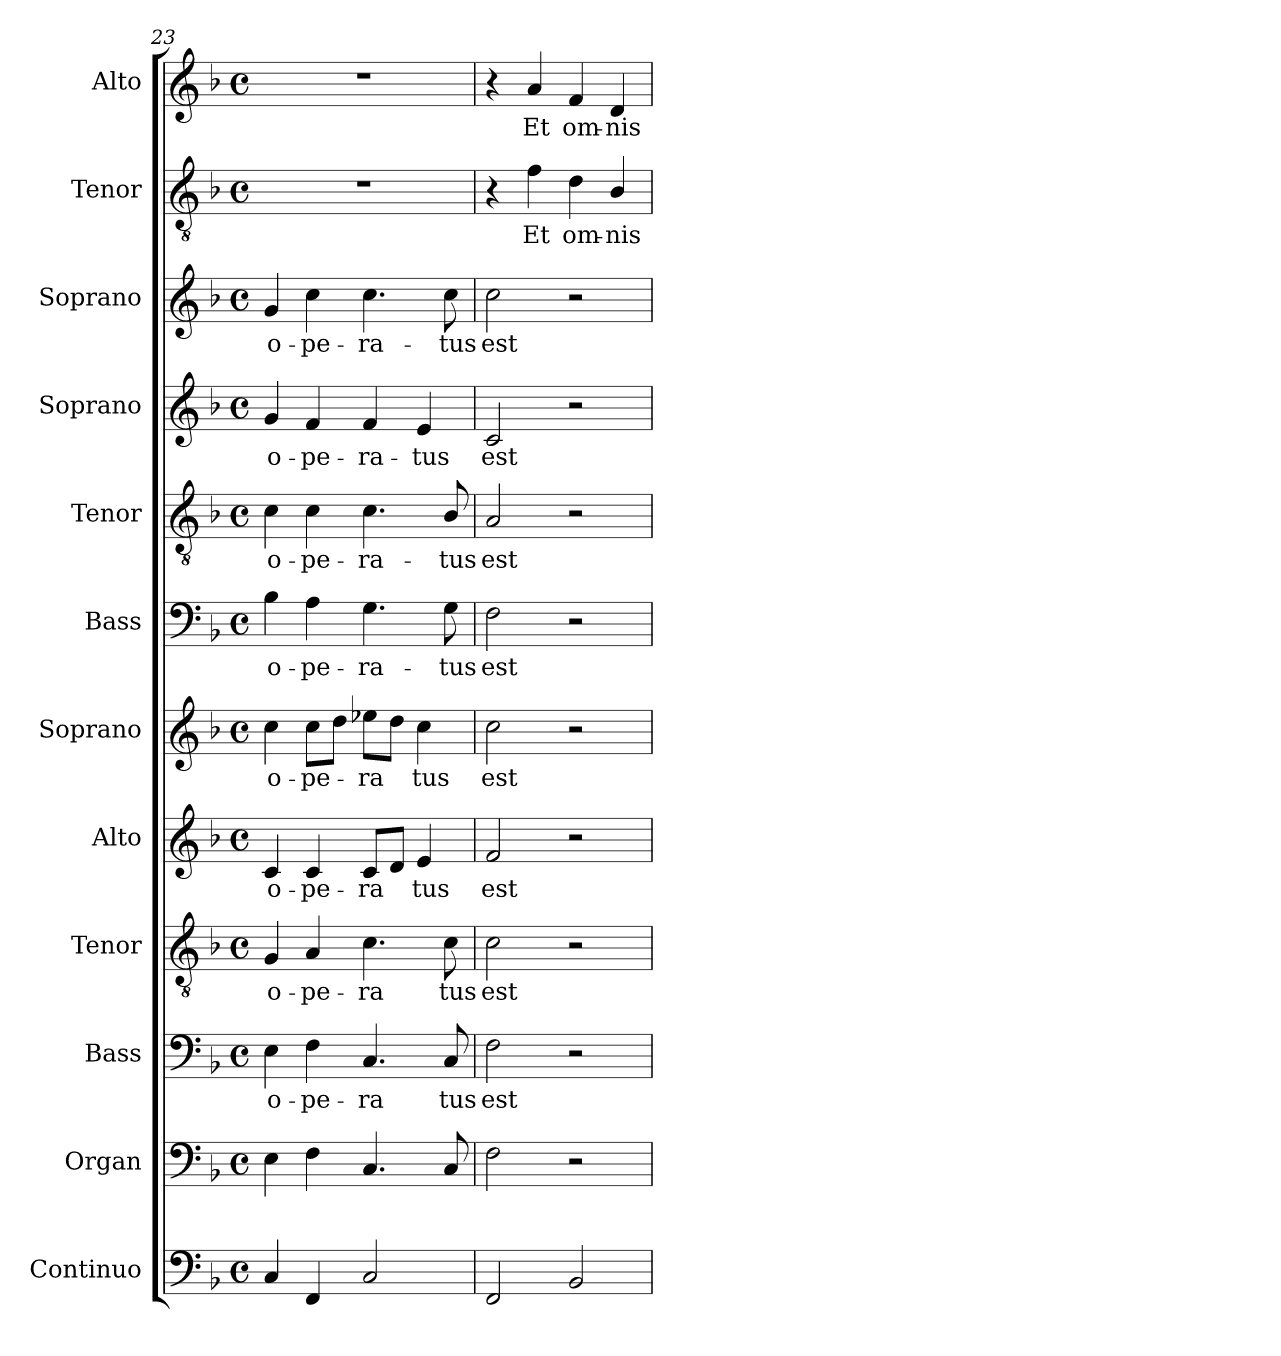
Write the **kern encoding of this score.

**kern	**kern	**kern	**text	**kern	**text	**kern	**text	**kern	**text	**kern	**text	**kern	**text	**kern	**text	**kern	**text	**kern	**text	**kern	**text
*part12	*part11	*part10	*part10	*part9	*part9	*part8	*part8	*part7	*part7	*part6	*part6	*part5	*part5	*part4	*part4	*part3	*part3	*part2	*part2	*part1	*part1
*staff12	*staff11	*staff10	*staff10	*staff9	*staff9	*staff8	*staff8	*staff7	*staff7	*staff6	*staff6	*staff5	*staff5	*staff4	*staff4	*staff3	*staff3	*staff2	*staff2	*staff1	*staff1
*I"Continuo	*I"Organ	*I"Bass	*	*I"Tenor	*	*I"Alto	*	*I"Soprano	*	*I"Bass	*	*I"Tenor	*	*I"Soprano	*	*I"Soprano	*	*I"Tenor	*	*I"Alto	*
*I'Cont.	*I'Org.	*I'B.	*	*I'T.	*	*I'A.	*	*I'S.	*	*I'B.	*	*I'T.	*	*I'S.	*	*I'S.	*	*I'T.	*	*I'A.	*
*clefF4	*clefF4	*clefF4	*	*clefGv2	*	*clefG2	*	*clefG2	*	*clefF4	*	*clefGv2	*	*clefG2	*	*clefG2	*	*clefGv2	*	*clefG2	*
*	*	*	*	*ITrd7c12	*	*	*	*	*	*	*	*ITrd7c12	*	*	*	*	*	*ITrd7c12	*	*	*
*k[b-]	*k[b-]	*k[b-]	*	*k[b-]	*	*k[b-]	*	*k[b-]	*	*k[b-]	*	*k[b-]	*	*k[b-]	*	*k[b-]	*	*k[b-]	*	*k[b-]	*
*F:	*F:	*F:	*	*F:	*	*F:	*	*F:	*	*F:	*	*F:	*	*F:	*	*F:	*	*F:	*	*F:	*
*M4/4	*M4/4	*M4/4	*	*M4/4	*	*M4/4	*	*M4/4	*	*M4/4	*	*M4/4	*	*M4/4	*	*M4/4	*	*M4/4	*	*M4/4	*
*met(c)	*met(c)	*met(c)	*	*met(c)	*	*met(c)	*	*met(c)	*	*met(c)	*	*met(c)	*	*met(c)	*	*met(c)	*	*met(c)	*	*met(c)	*
=23	=23	=23	=23	=23	=23	=23	=23	=23	=23	=23	=23	=23	=23	=23	=23	=23	=23	=23	=23	=23	=23
!	!	!	!LO:LY:b:color=#000000	!	!	!	!	!	!	!	!	!	!	!	!	!	!	!	!	!	!
!	!	!	!	!	!LO:LY:b:color=#000000	!	!	!	!	!	!	!	!	!	!	!	!	!	!	!	!
!	!	!	!	!	!	!	!LO:LY:b:color=#000000	!	!	!	!	!	!	!	!	!	!	!	!	!	!
!	!	!	!	!	!	!	!	!	!LO:LY:b:color=#000000	!	!	!	!	!	!	!	!	!	!	!	!
!	!	!	!	!	!	!	!	!	!	!	!LO:LY:b:color=#000000	!	!	!	!	!	!	!	!	!	!
!	!	!	!	!	!	!	!	!	!	!	!	!	!LO:LY:b:color=#000000	!	!	!	!	!	!	!	!
!	!	!	!	!	!	!	!	!	!	!	!	!	!	!	!LO:LY:b:color=#000000	!	!	!	!	!	!
!	!	!	!	!	!	!	!	!	!	!	!	!	!	!	!	!	!LO:LY:b:color=#000000	!	!	!	!
4Ci/	4Ei\	4Ei\	o-	4GGi/	o-	4ci/	o-	4cci\	o-	4B-i\	o-	4Ci\	o-	4gi/	o-	4gi/	o-	1r	.	1r	.
!	!	!	!LO:LY:b:color=#000000	!	!	!	!	!	!	!	!	!	!	!	!	!	!	!	!	!	!
!	!	!	!	!	!LO:LY:b:color=#000000	!	!	!	!	!	!	!	!	!	!	!	!	!	!	!	!
!	!	!	!	!	!	!	!LO:LY:b:color=#000000	!	!	!	!	!	!	!	!	!	!	!	!	!	!
!	!	!	!	!	!	!	!	!	!LO:LY:b:color=#000000	!	!	!	!	!	!	!	!	!	!	!	!
!	!	!	!	!	!	!	!	!	!	!	!LO:LY:b:color=#000000	!	!	!	!	!	!	!	!	!	!
!	!	!	!	!	!	!	!	!	!	!	!	!	!LO:LY:b:color=#000000	!	!	!	!	!	!	!	!
!	!	!	!	!	!	!	!	!	!	!	!	!	!	!	!LO:LY:b:color=#000000	!	!	!	!	!	!
!	!	!	!	!	!	!	!	!	!	!	!	!	!	!	!	!	!LO:LY:b:color=#000000	!	!	!	!
4FFi/	4Fi\	4Fi\	-pe-	4AAi/	-pe-	4ci/	-pe-	8cci\L	-pe-	4Ai\	-pe-	4Ci\	-pe-	4fi/	-pe-	4cci\	-pe-	.	.	.	.
.	.	.	.	.	.	.	.	8ddi\J	.	.	.	.	.	.	.	.	.	.	.	.	.
!	!	!	!LO:LY:b:color=#000000	!	!	!	!	!	!	!	!	!	!	!	!	!	!	!	!	!	!
!	!	!	!	!	!LO:LY:b:color=#000000	!	!	!	!	!	!	!	!	!	!	!	!	!	!	!	!
!	!	!	!	!	!	!	!LO:LY:b:color=#000000	!	!	!	!	!	!	!	!	!	!	!	!	!	!
!	!	!	!	!	!	!	!	!	!LO:LY:b:color=#000000	!	!	!	!	!	!	!	!	!	!	!	!
!	!	!	!	!	!	!	!	!	!	!	!LO:LY:b:color=#000000	!	!	!	!	!	!	!	!	!	!
!	!	!	!	!	!	!	!	!	!	!	!	!	!LO:LY:b:color=#000000	!	!	!	!	!	!	!	!
!	!	!	!	!	!	!	!	!	!	!	!	!	!	!	!LO:LY:b:color=#000000	!	!	!	!	!	!
!	!	!	!	!	!	!	!	!	!	!	!	!	!	!	!	!	!LO:LY:b:color=#000000	!	!	!	!
2Ci/	4.Ci/	4.Ci/	-ra	4.Ci\	-ra	8ci/L	-ra	8ee-Xi\L	-ra	4.Gi\	-ra-	4.Ci\	-ra-	4fi/	-ra-	4.cci\	-ra-	.	.	.	.
.	.	.	.	.	.	8di/J	.	8ddi\J	.	.	.	.	.	.	.	.	.	.	.	.	.
!	!	!	!	!	!	!	!LO:LY:b:color=#000000	!	!	!	!	!	!	!	!	!	!	!	!	!	!
!	!	!	!	!	!	!	!	!	!LO:LY:b:color=#000000	!	!	!	!	!	!	!	!	!	!	!	!
!	!	!	!	!	!	!	!	!	!	!	!	!	!	!	!LO:LY:b:color=#000000	!	!	!	!	!	!
.	.	.	.	.	.	4ei/	tus	4cci\	tus	.	.	.	.	4ei/	-tus	.	.	.	.	.	.
!	!	!	!LO:LY:b:color=#000000	!	!	!	!	!	!	!	!	!	!	!	!	!	!	!	!	!	!
!	!	!	!	!	!LO:LY:b:color=#000000	!	!	!	!	!	!	!	!	!	!	!	!	!	!	!	!
!	!	!	!	!	!	!	!	!	!	!	!LO:LY:b:color=#000000	!	!	!	!	!	!	!	!	!	!
!	!	!	!	!	!	!	!	!	!	!	!	!	!LO:LY:b:color=#000000	!	!	!	!	!	!	!	!
!	!	!	!	!	!	!	!	!	!	!	!	!	!	!	!	!	!LO:LY:b:color=#000000	!	!	!	!
.	8Ci/	8Ci/	tus	8Ci\	tus	.	.	.	.	8Gi\	-tus	8BB-i/	-tus	.	.	8cci\	-tus	.	.	.	.
=24	=24	=24	=24	=24	=24	=24	=24	=24	=24	=24	=24	=24	=24	=24	=24	=24	=24	=24	=24	=24	=24
!	!	!	!LO:LY:b:color=#000000	!	!	!	!	!	!	!	!	!	!	!	!	!	!	!	!	!	!
!	!	!	!	!	!LO:LY:b:color=#000000	!	!	!	!	!	!	!	!	!	!	!	!	!	!	!	!
!	!	!	!	!	!	!	!LO:LY:b:color=#000000	!	!	!	!	!	!	!	!	!	!	!	!	!	!
!	!	!	!	!	!	!	!	!	!LO:LY:b:color=#000000	!	!	!	!	!	!	!	!	!	!	!	!
!	!	!	!	!	!	!	!	!	!	!	!LO:LY:b:color=#000000	!	!	!	!	!	!	!	!	!	!
!	!	!	!	!	!	!	!	!	!	!	!	!	!LO:LY:b:color=#000000	!	!	!	!	!	!	!	!
!	!	!	!	!	!	!	!	!	!	!	!	!	!	!	!LO:LY:b:color=#000000	!	!	!	!	!	!
!	!	!	!	!	!	!	!	!	!	!	!	!	!	!	!	!	!LO:LY:b:color=#000000	!	!	!	!
2FFi/	2Fi\	2Fi\	est	2Ci\	est	2fi/	est	2cci\	est	2Fi\	est	2AAi/	est	2ci/	est	2cci\	est	4r	.	4r	.
!	!	!	!	!	!	!	!	!	!	!	!	!	!	!	!	!	!	!	!LO:LY:b:color=#000000	!	!
!	!	!	!	!	!	!	!	!	!	!	!	!	!	!	!	!	!	!	!	!	!LO:LY:b:color=#000000
.	.	.	.	.	.	.	.	.	.	.	.	.	.	.	.	.	.	4Fi\	Et	4ai/	Et
!	!	!	!	!	!	!	!	!	!	!	!	!	!	!	!	!	!	!	!LO:LY:b:color=#000000	!	!
!	!	!	!	!	!	!	!	!	!	!	!	!	!	!	!	!	!	!	!	!	!LO:LY:b:color=#000000
2BB-i/	2r	2r	.	2r	.	2r	.	2r	.	2r	.	2r	.	2r	.	2r	.	4Di\	om-	4fi/	om-
!	!	!	!	!	!	!	!	!	!	!	!	!	!	!	!	!	!	!	!LO:LY:b:color=#000000	!	!
!	!	!	!	!	!	!	!	!	!	!	!	!	!	!	!	!	!	!	!	!	!LO:LY:b:color=#000000
.	.	.	.	.	.	.	.	.	.	.	.	.	.	.	.	.	.	4BB-i/	-nis	4di/	-nis
=	=	=	=	=	=	=	=	=	=	=	=	=	=	=	=	=	=	=	=	=	=
*-	*-	*-	*-	*-	*-	*-	*-	*-	*-	*-	*-	*-	*-	*-	*-	*-	*-	*-	*-	*-	*-
